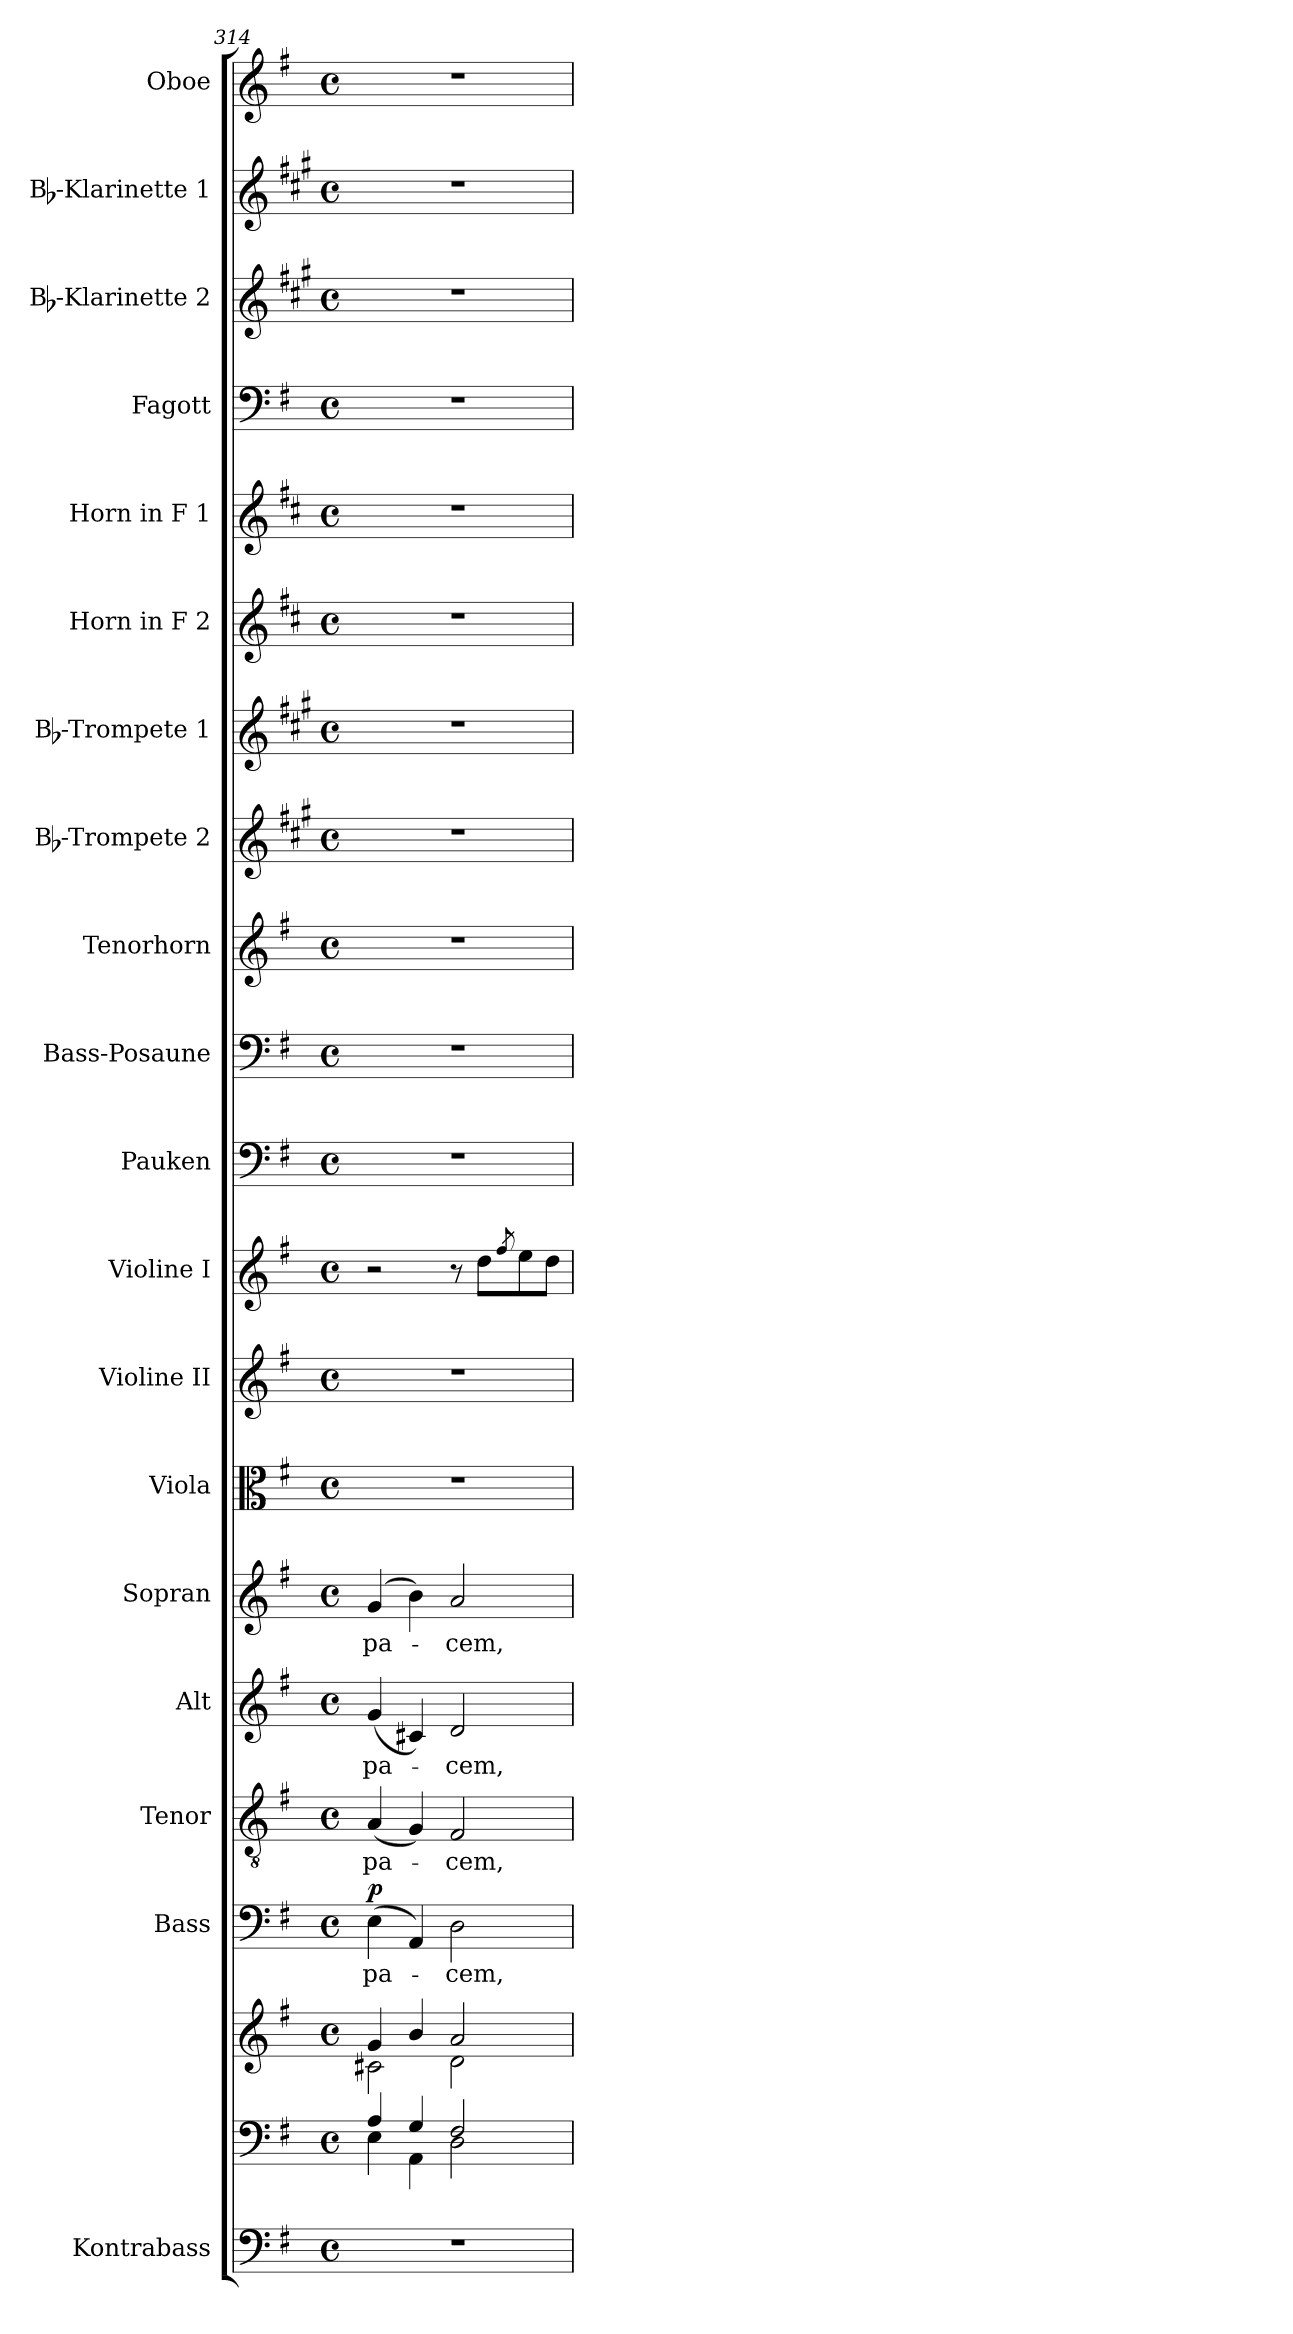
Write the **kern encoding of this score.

**kern	**kern	**kern	**kern	**text	**dynam	**kern	**text	**kern	**text	**kern	**text	**kern	**kern	**kern	**kern	**kern	**kern	**kern	**kern	**kern	**kern	**kern	**kern	**kern	**kern
*part20	*part19	*part19	*part18	*part18	*part18	*part17	*part17	*part16	*part16	*part15	*part15	*part14	*part13	*part12	*part11	*part10	*part9	*part8	*part7	*part6	*part5	*part4	*part3	*part2	*part1
*staff21	*staff20	*staff19	*staff18	*staff18	*staff18	*staff17	*staff17	*staff16	*staff16	*staff15	*staff15	*staff14	*staff13	*staff12	*staff11	*staff10	*staff9	*staff8	*staff7	*staff6	*staff5	*staff4	*staff3	*staff2	*staff1
*I"Kontrabass	*	*	*I"Bass	*	*	*I"Tenor	*	*I"Alt	*	*I"Sopran	*	*I"Viola	*I"Violine II	*I"Violine I	*I"Pauken	*I"Bass-Posaune	*I"Tenorhorn	*I"Bb-Trompete 2	*I"Bb-Trompete 1	*I"Horn in F 2	*I"Horn in F 1	*I"Fagott	*I"Bb-Klarinette 2	*I"Bb-Klarinette 1	*I"Oboe
*I'Kb.	*	*	*I'B.	*	*	*I'T.	*	*I'A.	*	*I'S.	*	*I'Vla.	*I'Vl. II	*I'Vl. I	*I'Pk.	*I'B. Pos.	*I'T. Hrn.	*I'Bb Trp. 2	*I'Bb Trp. 1	*	*	*I'Fg.	*I'Bb Kl. 2	*I'Bb Kl. 1	*I'Ob.
*clefF4	*clefF4	*clefG2	*clefF4	*	*	*clefGv2	*	*clefG2	*	*clefG2	*	*clefC3	*clefG2	*clefG2	*clefF4	*clefF4	*clefG2	*clefG2	*clefG2	*clefG2	*clefG2	*clefF4	*clefG2	*clefG2	*clefG2
*ITrd7c12	*	*	*	*	*	*	*	*	*	*	*	*	*	*	*	*	*ITrd8c14	*ITrd1c2	*ITrd1c2	*ITrd4c7	*ITrd4c7	*	*ITrd1c2	*ITrd1c2	*
*k[f#]	*k[f#]	*k[f#]	*k[f#]	*	*	*k[f#]	*	*k[f#]	*	*k[f#]	*	*k[f#]	*k[f#]	*k[f#]	*k[f#]	*k[f#]	*k[f#]	*k[f#]	*k[f#]	*k[f#]	*k[f#]	*k[f#]	*k[f#]	*k[f#]	*k[f#]
*G:	*G:	*G:	*G:	*	*	*G:	*	*G:	*	*G:	*	*G:	*G:	*G:	*G:	*G:	*G:	*G:	*G:	*G:	*G:	*G:	*G:	*G:	*G:
*M4/4	*M4/4	*M4/4	*M4/4	*	*	*M4/4	*	*M4/4	*	*M4/4	*	*M4/4	*M4/4	*M4/4	*M4/4	*M4/4	*M4/4	*M4/4	*M4/4	*M4/4	*M4/4	*M4/4	*M4/4	*M4/4	*M4/4
*met(c)	*met(c)	*met(c)	*met(c)	*	*	*met(c)	*	*met(c)	*	*met(c)	*	*met(c)	*met(c)	*met(c)	*met(c)	*met(c)	*met(c)	*met(c)	*met(c)	*met(c)	*met(c)	*met(c)	*met(c)	*met(c)	*met(c)
=314	=314	=314	=314	=314	=314	=314	=314	=314	=314	=314	=314	=314	=314	=314	=314	=314	=314	=314	=314	=314	=314	=314	=314	=314	=314
*	*^	*^	*	*	*	*	*	*	*	*	*	*	*	*	*	*	*	*	*	*	*	*	*	*	*
!	!	!	!	!	!	!LO:LY:b	!LO:DY:a	!	!LO:LY:b	!	!LO:LY:b	!	!LO:LY:b	!	!	!	!	!	!	!	!	!	!	!	!	!	!
1r	4A!/	4E!\	4g!/	2c#X!\	(>4E\	pa-	p	(<4A/	pa-	(<4g/	pa-	(4g/	pa-	1r	1r	2r	1r	1r	1r	1r	1r	1r	1r	1r	1r	1r	1r
.	4G!/	4AA!\	4b!/	.	4AA/)	.	.	4G/)	.	4c#X/)	.	4b\)	.	.	.	.	.	.	.	.	.	.	.	.	.	.	.
!	!	!	!	!	!	!LO:LY:b	!	!	!LO:LY:b	!	!LO:LY:b	!	!LO:LY:b	!	!	!	!	!	!	!	!	!	!	!	!	!	!
.	2F#!/	2D!\	2a!/	2d!\	2D\	-cem,	.	2F#/	-cem,	2d/	-cem,	2a/	-cem,	.	.	8r	.	.	.	.	.	.	.	.	.	.	.
.	.	.	.	.	.	.	.	.	.	.	.	.	.	.	.	8dd\L	.	.	.	.	.	.	.	.	.	.	.
.	.	.	.	.	.	.	.	.	.	.	.	.	.	.	.	8qff#/	.	.	.	.	.	.	.	.	.	.	.
.	.	.	.	.	.	.	.	.	.	.	.	.	.	.	.	8ee\	.	.	.	.	.	.	.	.	.	.	.
.	.	.	.	.	.	.	.	.	.	.	.	.	.	.	.	8dd\J	.	.	.	.	.	.	.	.	.	.	.
*	*v	*v	*	*	*	*	*	*	*	*	*	*	*	*	*	*	*	*	*	*	*	*	*	*	*	*	*
*	*	*v	*v	*	*	*	*	*	*	*	*	*	*	*	*	*	*	*	*	*	*	*	*	*	*	*
=	=	=	=	=	=	=	=	=	=	=	=	=	=	=	=	=	=	=	=	=	=	=	=	=	=
*-	*-	*-	*-	*-	*-	*-	*-	*-	*-	*-	*-	*-	*-	*-	*-	*-	*-	*-	*-	*-	*-	*-	*-	*-	*-
